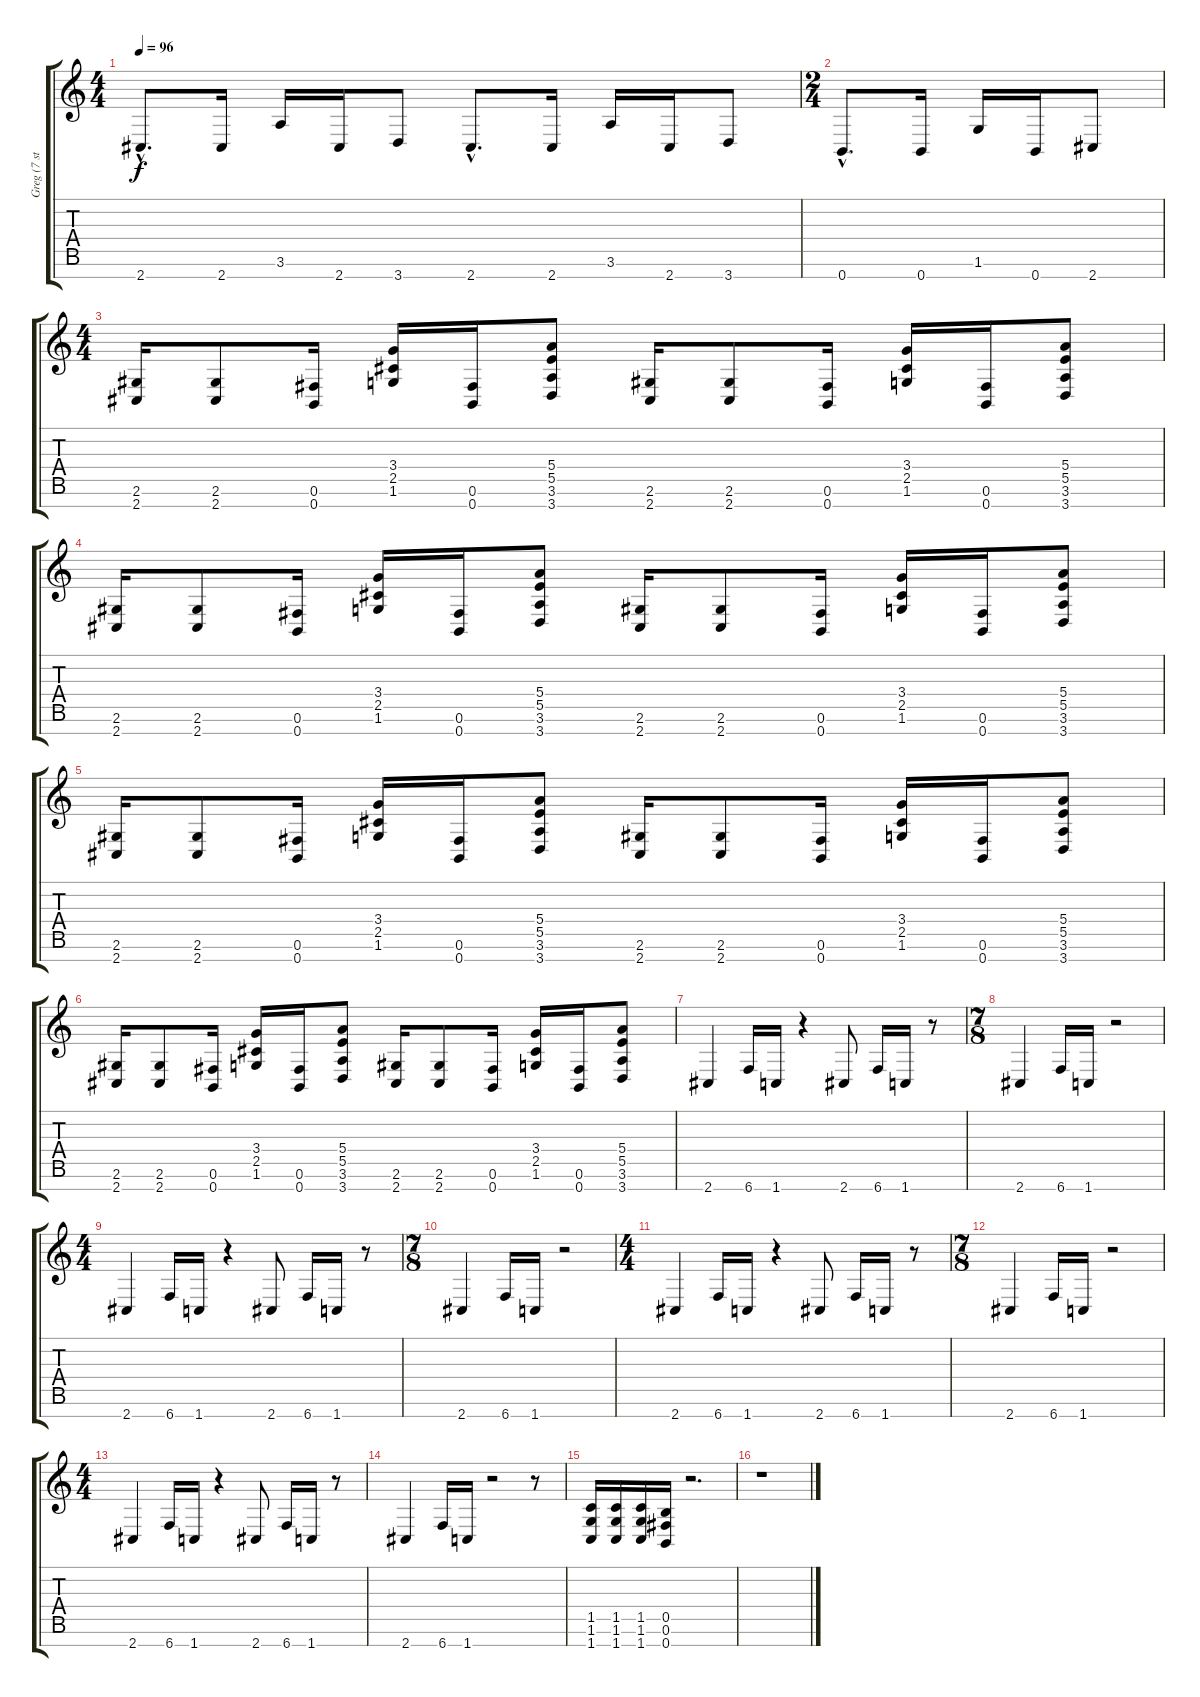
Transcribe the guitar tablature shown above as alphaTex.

\track ("Greg (7 strings)" "Greg (7 st") {instrument distortionguitar}
\staff {score tabs}
\tuning (Gb4 Db4 Ab3 E3 B2 Gb2 B1) {hide}
\ts (4 4)
\tempo 96
\clef g2
\ks c
2.7{hac}.8{d dy f} 2.7.16 3.6.16 2.7.16 3.7.8 2.7{hac}.8{d} 2.7.16 3.6.16 2.7.16 3.7.8 |
\ts (2 4)
0.7{hac}.8{d} 0.7.16 1.6.16 0.7.16 2.7.8 |
\ts (4 4)
\section ("" "")
(2.6 2.7).16 (2.6 2.7).8 (0.6 0.7).16 (3.4 2.5 1.6).16 (0.6 0.7).16 (5.4 5.5 3.6 3.7).8 (2.6 2.7).16 (2.6 2.7).8 (0.6 0.7).16 (3.4 2.5 1.6).16 (0.6 0.7).16 (5.4 5.5 3.6 3.7).8 |
(2.6 2.7).16 (2.6 2.7).8 (0.6 0.7).16 (3.4 2.5 1.6).16 (0.6 0.7).16 (5.4 5.5 3.6 3.7).8 (2.6 2.7).16 (2.6 2.7).8 (0.6 0.7).16 (3.4 2.5 1.6).16 (0.6 0.7).16 (5.4 5.5 3.6 3.7).8 |
(2.6 2.7).16 (2.6 2.7).8 (0.6 0.7).16 (3.4 2.5 1.6).16 (0.6 0.7).16 (5.4 5.5 3.6 3.7).8 (2.6 2.7).16 (2.6 2.7).8 (0.6 0.7).16 (3.4 2.5 1.6).16 (0.6 0.7).16 (5.4 5.5 3.6 3.7).8 |
(2.6 2.7).16 (2.6 2.7).8 (0.6 0.7).16 (3.4 2.5 1.6).16 (0.6 0.7).16 (5.4 5.5 3.6 3.7).8 (2.6 2.7).16 (2.6 2.7).8 (0.6 0.7).16 (3.4 2.5 1.6).16 (0.6 0.7).16 (5.4 5.5 3.6 3.7).8 |
\section ("" "")
2.7.4 6.7.16 1.7.16 r.4 2.7.8 6.7.16 1.7.16 r.8 |
\ts (7 8)
2.7.4 6.7.16 1.7.16 r.2 |
\ts (4 4)
2.7.4 6.7.16 1.7.16 r.4 2.7.8 6.7.16 1.7.16 r.8 |
\ts (7 8)
2.7.4 6.7.16 1.7.16 r.2 |
\ts (4 4)
2.7.4 6.7.16 1.7.16 r.4 2.7.8 6.7.16 1.7.16 r.8 |
\ts (7 8)
2.7.4 6.7.16 1.7.16 r.2 |
\ts (4 4)
2.7.4 6.7.16 1.7.16 r.4 2.7.8 6.7.16 1.7.16 r.8 |
2.7.4 6.7.16 1.7.16 r.2 r.8 |
\section ("" "")
(1.5 1.6 1.7).16 (1.5 1.6 1.7).16 (1.5 1.6 1.7).16 (0.5 0.6 0.7).16 r.2{d} |
r.1
